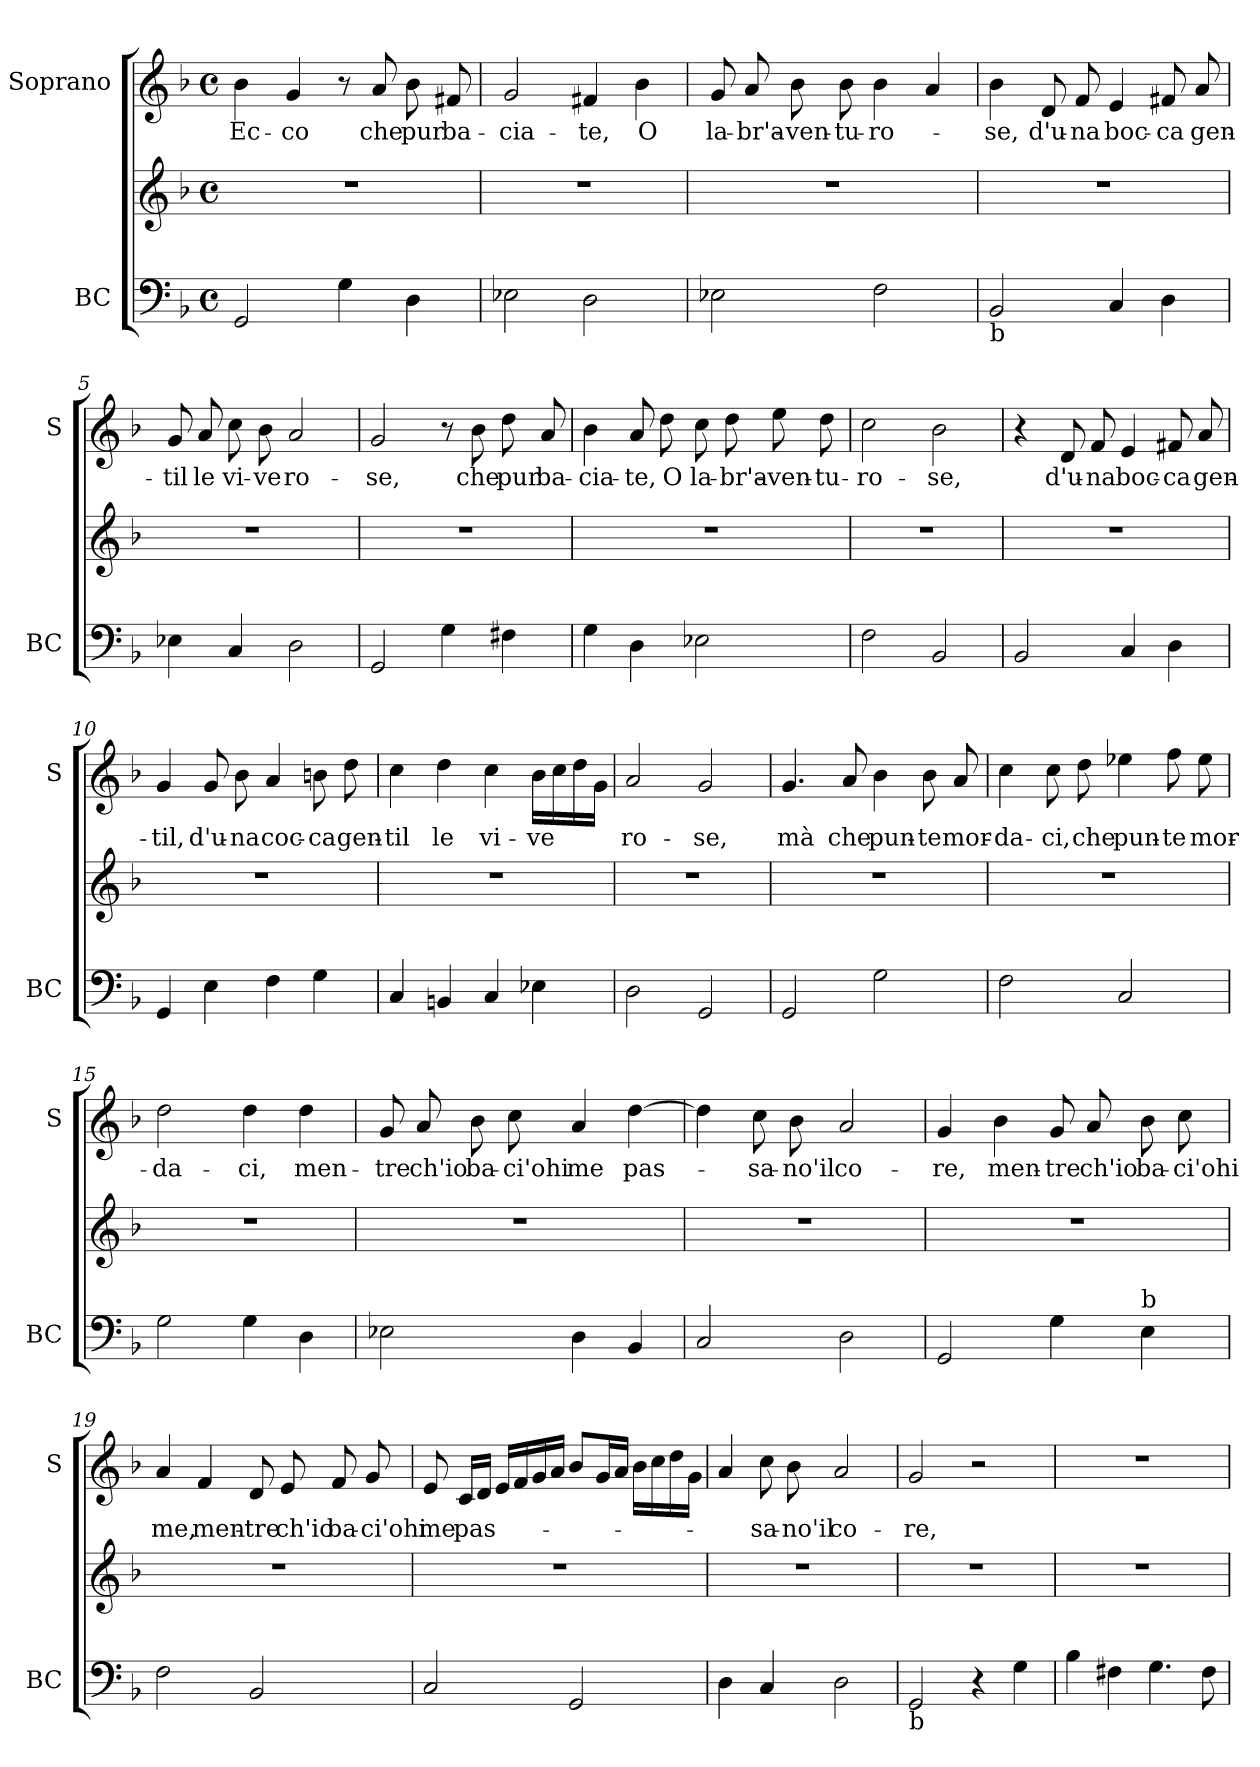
**kern	**kern	**kern	**text
*part2	*part2	*part1	*part1
*staff3	*staff2	*staff1	*staff1
*I"BC	*	*I"Soprano	*
*I'BC	*	*I'S	*
*clefF4	*clefG2	*clefG2	*
*k[b-]	*k[b-]	*k[b-]	*
*F:	*F:	*F:	*
*M4/4	*M4/4	*M4/4	*
*met(c)	*met(c)	*met(c)	*
=1	=1	=1	=1
!	!	!	!LO:LY:b
2GG/	1r	4b-\	Ec-
!	!	!	!LO:LY:b
.	.	4g/	-co
4G\	.	8r	.
!	!	!	!LO:LY:b
.	.	8a/	che
!	!	!	!LO:LY:b
4D\	.	8b-\	pur
!	!	!	!LO:LY:b
.	.	8f#X/	ba-
=2	=2	=2	=2
!	!	!	!LO:LY:b
2E-X\	1r	2g/	-cia-
!	!	!	!LO:LY:b
2D\	.	4f#X/	-te,
!	!	!	!LO:LY:b
.	.	4b-\	O
=3	=3	=3	=3
!	!	!	!LO:LY:b
2E-X\	1r	8g/	la-
!	!	!	!LO:LY:b
.	.	8a/	-br'a-
!	!	!	!LO:LY:b
.	.	8b-\	-ven-
!	!	!	!LO:LY:b
.	.	8b-\	-tu-
!	!	!	!LO:LY:b
2F\	.	4b-\	-ro-
.	.	4a/	.
=4	=4	=4	=4
!LO:TX:b:t=b	!	!	!
!	!	!	!LO:LY:b
2BB-/	1r	4b-\	-se,
!	!	!	!LO:LY:b
.	.	8d/	d'u-
!	!	!	!LO:LY:b
.	.	8f/	-na
!	!	!	!LO:LY:b
4C/	.	4e/	boc-
!	!	!	!LO:LY:b
4D\	.	8f#X/	-ca
!	!	!	!LO:LY:b
.	.	8a/	gen-
!!LO:LB:g=z
=5	=5	=5	=5
!	!	!	!LO:LY:b
4E-X\	1r	8g/	-til
!	!	!	!LO:LY:b
.	.	8a/	le
!	!	!	!LO:LY:b
4C/	.	8cc\	vi-
!	!	!	!LO:LY:b
.	.	8b-\	-ve
!	!	!	!LO:LY:b
2D\	.	2a/	ro-
=6	=6	=6	=6
!	!	!	!LO:LY:b
2GG/	1r	2g/	-se,
4G\	.	8r	.
!	!	!	!LO:LY:b
.	.	8b-\	che
!	!	!	!LO:LY:b
4F#X\	.	8dd\	pur
!	!	!	!LO:LY:b
.	.	8a/	ba-
=7	=7	=7	=7
!	!	!	!LO:LY:b
4G\	1r	4b-\	-cia-
!	!	!	!LO:LY:b
4D\	.	8a/	-te,
!	!	!	!LO:LY:b
.	.	8dd\	O
!	!	!	!LO:LY:b
2E-X\	.	8cc\	la-
!	!	!	!LO:LY:b
.	.	8dd\	-br'a-
!	!	!	!LO:LY:b
.	.	8ee\	-ven-
!	!	!	!LO:LY:b
.	.	8dd\	-tu-
=8	=8	=8	=8
!	!	!	!LO:LY:b
2F\	1r	2cc\	-ro-
!	!	!	!LO:LY:b
2BB-/	.	2b-\	-se,
!!LO:LB:g=z
=9	=9	=9	=9
2BB-/	1r	4r	.
!	!	!	!LO:LY:b
.	.	8d/	d'u-
!	!	!	!LO:LY:b
.	.	8f/	-na
!	!	!	!LO:LY:b
4C/	.	4e/	boc-
!	!	!	!LO:LY:b
4D\	.	8f#X/	-ca
!	!	!	!LO:LY:b
.	.	8a/	gen-
=10	=10	=10	=10
!	!	!	!LO:LY:b
4GG/	1r	4g/	-til,
!	!	!	!LO:LY:b
4E\	.	8g/	d'u-
!	!	!	!LO:LY:b
.	.	8b-\	-na
!	!	!	!LO:LY:b
4F\	.	4a/	coc-
!	!	!	!LO:LY:b
4G\	.	8bn\	-ca
!	!	!	!LO:LY:b
.	.	8dd\	gen-
=11	=11	=11	=11
!	!	!	!LO:LY:b
4C/	1r	4cc\	-til
!	!	!	!LO:LY:b
4BBn/	.	4dd\	le
!	!	!	!LO:LY:b
4C/	.	4cc\	vi-
!	!	!	!LO:LY:b
4E-X\	.	16b-\LL	-ve
.	.	16cc\	.
.	.	16dd\	.
.	.	16g\JJ	.
=12	=12	=12	=12
!	!	!	!LO:LY:b
2D\	1r	2a/	ro-
!	!	!	!LO:LY:b
2GG/	.	2g/	-se,
!!LO:PB:g=z
=13	=13	=13	=13
!	!	!	!LO:LY:b
2GG/	1r	4.g/	mà
!	!	!	!LO:LY:b
.	.	8a/	che
!	!	!	!LO:LY:b
2G\	.	4b-\	pun-
!	!	!	!LO:LY:b
.	.	8b-\	-te
!	!	!	!LO:LY:b
.	.	8a/	mor-
=14	=14	=14	=14
!	!	!	!LO:LY:b
2F\	1r	4cc\	-da-
!	!	!	!LO:LY:b
.	.	8cc\	-ci,
!	!	!	!LO:LY:b
.	.	8dd\	che
!	!	!	!LO:LY:b
2C/	.	4ee-X\	pun-
!	!	!	!LO:LY:b
.	.	8ff\	-te
!	!	!	!LO:LY:b
.	.	8ee-\	mor-
=15	=15	=15	=15
!	!	!	!LO:LY:b
2G\	1r	2dd\	-da-
!	!	!	!LO:LY:b
4G\	.	4dd\	-ci,
!	!	!	!LO:LY:b
4D\	.	4dd\	men-
=16	=16	=16	=16
!	!	!	!LO:LY:b
2E-X\	1r	8g/	-tre
!	!	!	!LO:LY:b
.	.	8a/	ch'io
!	!	!	!LO:LY:b
.	.	8b-\	ba-
!	!	!	!LO:LY:b
.	.	8cc\	-ci'ohi
!	!	!	!LO:LY:b
4D\	.	4a/	me
!	!	!	!LO:LY:b
4BB-/	.	[4dd\	pas-
!!LO:LB:g=z
=17	=17	=17	=17
2C/	1r	4dd\]	.
!	!	!	!LO:LY:b
.	.	8cc\	-sa-
!	!	!	!LO:LY:b
.	.	8b-\	-no'il
!	!	!	!LO:LY:b
2D\	.	2a/	co-
=18	=18	=18	=18
!	!	!	!LO:LY:b
2GG/	1r	4g/	-re,
!	!	!	!LO:LY:b
.	.	4b-\	men-
!	!	!	!LO:LY:b
4G\	.	8g/	-tre
!	!	!	!LO:LY:b
.	.	8a/	ch'io
!LO:TX:a:t=b	!	!	!
!	!	!	!LO:LY:b
4E\	.	8b-\	ba-
!	!	!	!LO:LY:b
.	.	8cc\	-ci'ohi
=19	=19	=19	=19
!	!	!	!LO:LY:b
2F\	1r	4a/	me,
!	!	!	!LO:LY:b
.	.	4f/	men-
!	!	!	!LO:LY:b
2BB-/	.	8d/	-tre
!	!	!	!LO:LY:b
.	.	8e/	ch'io
!	!	!	!LO:LY:b
.	.	8f/	ba-
!	!	!	!LO:LY:b
.	.	8g/	-ci'ohi
=20	=20	=20	=20
!	!	!	!LO:LY:b
2C/	1r	8e/	me
!	!	!	!LO:LY:b
.	.	16c/LL	pas-
.	.	16d/JJ	.
.	.	16e/LL	.
.	.	16f/	.
.	.	16g/	.
.	.	16a/JJ	.
2GG/	.	8b-/L	.
.	.	16g/L	.
.	.	16a/JJ	.
.	.	16b-\LL	.
.	.	16cc\	.
.	.	16dd\	.
.	.	16g\JJ	.
!!LO:LB:g=z
=21	=21	=21	=21
4D\	1r	4a/	.
!	!	!	!LO:LY:b
4C/	.	8cc\	-sa-
!	!	!	!LO:LY:b
.	.	8b-\	-no'il
!	!	!	!LO:LY:b
2D\	.	2a/	co-
=22	=22	=22	=22
!LO:TX:b:t=b	!	!	!
!	!	!	!LO:LY:b
2GG/	1r	2g/	-re,
4r	.	2r	.
4G\	.	.	.
=23	=23	=23	=23
4B-\	1r	1r	.
4F#X\	.	.	.
4.G\	.	.	.
8F#\	.	.	.
=	=	=	=
*-	*-	*-	*-
